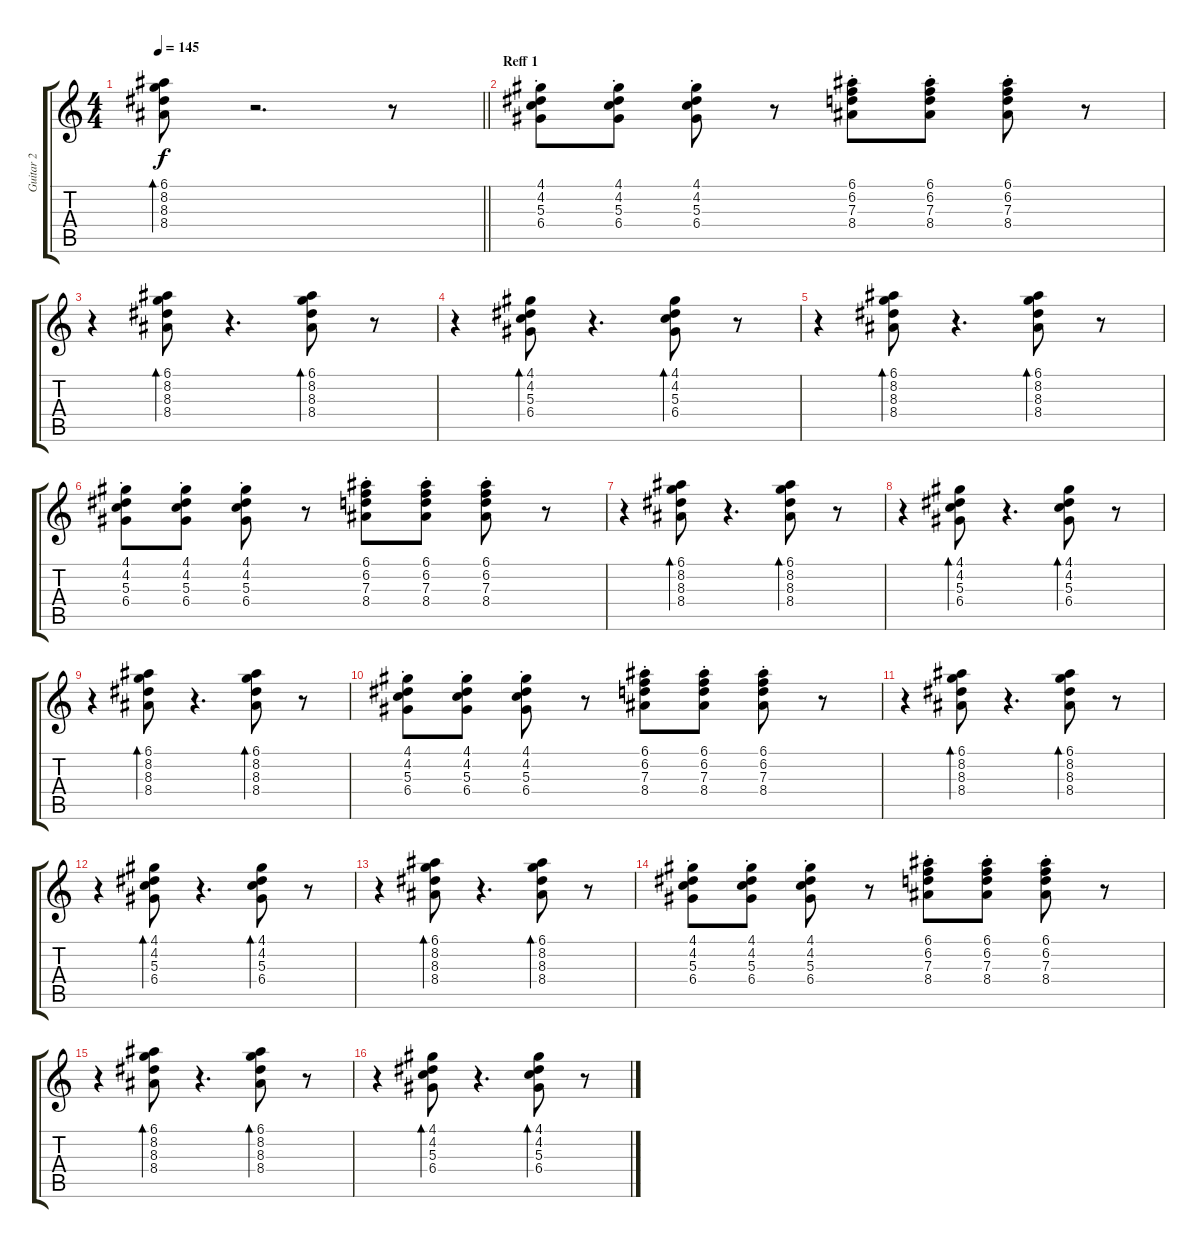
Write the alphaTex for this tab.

\track ("Guitar 2" "Guitar 2") {instrument electricguitarjazz}
\staff {score tabs}
\tuning (E4 B3 G3 D3 A2 E2) {hide}
\ts (4 4)
\tempo 145
\clef g2
\barLineRight lightlight
\ks c
(6.1 8.2 8.3 8.4).8{bd 120 dy f} r.2{d} r.8 |
\section ("" "Reff 1")
(4.1{st} 4.2{st} 5.3{st} 6.4{st}).8 (4.1{st} 4.2{st} 5.3{st} 6.4{st}).8 (4.1{st} 4.2{st} 5.3{st} 6.4{st}).8 r.8 (6.1{st} 6.2{st} 7.3{st} 8.4{st}).8 (6.1{st} 6.2{st} 7.3{st} 8.4{st}).8 (6.1{st} 6.2{st} 7.3{st} 8.4{st}).8 r.8 |
r.4 (6.1 8.2 8.3 8.4).8{bd 120} r.4{d} (6.1 8.2 8.3 8.4).8{bd 120} r.8 |
r.4 (4.1 4.2 5.3 6.4).8{bd 120} r.4{d} (4.1 4.2 5.3 6.4).8{bd 120} r.8 |
r.4 (6.1 8.2 8.3 8.4).8{bd 120} r.4{d} (6.1 8.2 8.3 8.4).8{bd 120} r.8 |
(4.1{st} 4.2{st} 5.3{st} 6.4{st}).8 (4.1{st} 4.2{st} 5.3{st} 6.4{st}).8 (4.1{st} 4.2{st} 5.3{st} 6.4{st}).8 r.8 (6.1{st} 6.2{st} 7.3{st} 8.4{st}).8 (6.1{st} 6.2{st} 7.3{st} 8.4{st}).8 (6.1{st} 6.2{st} 7.3{st} 8.4{st}).8 r.8 |
r.4 (6.1 8.2 8.3 8.4).8{bd 120} r.4{d} (6.1 8.2 8.3 8.4).8{bd 120} r.8 |
r.4 (4.1 4.2 5.3 6.4).8{bd 120} r.4{d} (4.1 4.2 5.3 6.4).8{bd 120} r.8 |
r.4 (6.1 8.2 8.3 8.4).8{bd 120} r.4{d} (6.1 8.2 8.3 8.4).8{bd 120} r.8 |
(4.1{st} 4.2{st} 5.3{st} 6.4{st}).8 (4.1{st} 4.2{st} 5.3{st} 6.4{st}).8 (4.1{st} 4.2{st} 5.3{st} 6.4{st}).8 r.8 (6.1{st} 6.2{st} 7.3{st} 8.4{st}).8 (6.1{st} 6.2{st} 7.3{st} 8.4{st}).8 (6.1{st} 6.2{st} 7.3{st} 8.4{st}).8 r.8 |
r.4 (6.1 8.2 8.3 8.4).8{bd 120} r.4{d} (6.1 8.2 8.3 8.4).8{bd 120} r.8 |
r.4 (4.1 4.2 5.3 6.4).8{bd 120} r.4{d} (4.1 4.2 5.3 6.4).8{bd 120} r.8 |
r.4 (6.1 8.2 8.3 8.4).8{bd 120} r.4{d} (6.1 8.2 8.3 8.4).8{bd 120} r.8 |
(4.1{st} 4.2{st} 5.3{st} 6.4{st}).8 (4.1{st} 4.2{st} 5.3{st} 6.4{st}).8 (4.1{st} 4.2{st} 5.3{st} 6.4{st}).8 r.8 (6.1{st} 6.2{st} 7.3{st} 8.4{st}).8 (6.1{st} 6.2{st} 7.3{st} 8.4{st}).8 (6.1{st} 6.2{st} 7.3{st} 8.4{st}).8 r.8 |
r.4 (6.1 8.2 8.3 8.4).8{bd 120} r.4{d} (6.1 8.2 8.3 8.4).8{bd 120} r.8 |
r.4 (4.1 4.2 5.3 6.4).8{bd 120} r.4{d} (4.1 4.2 5.3 6.4).8{bd 120} r.8
